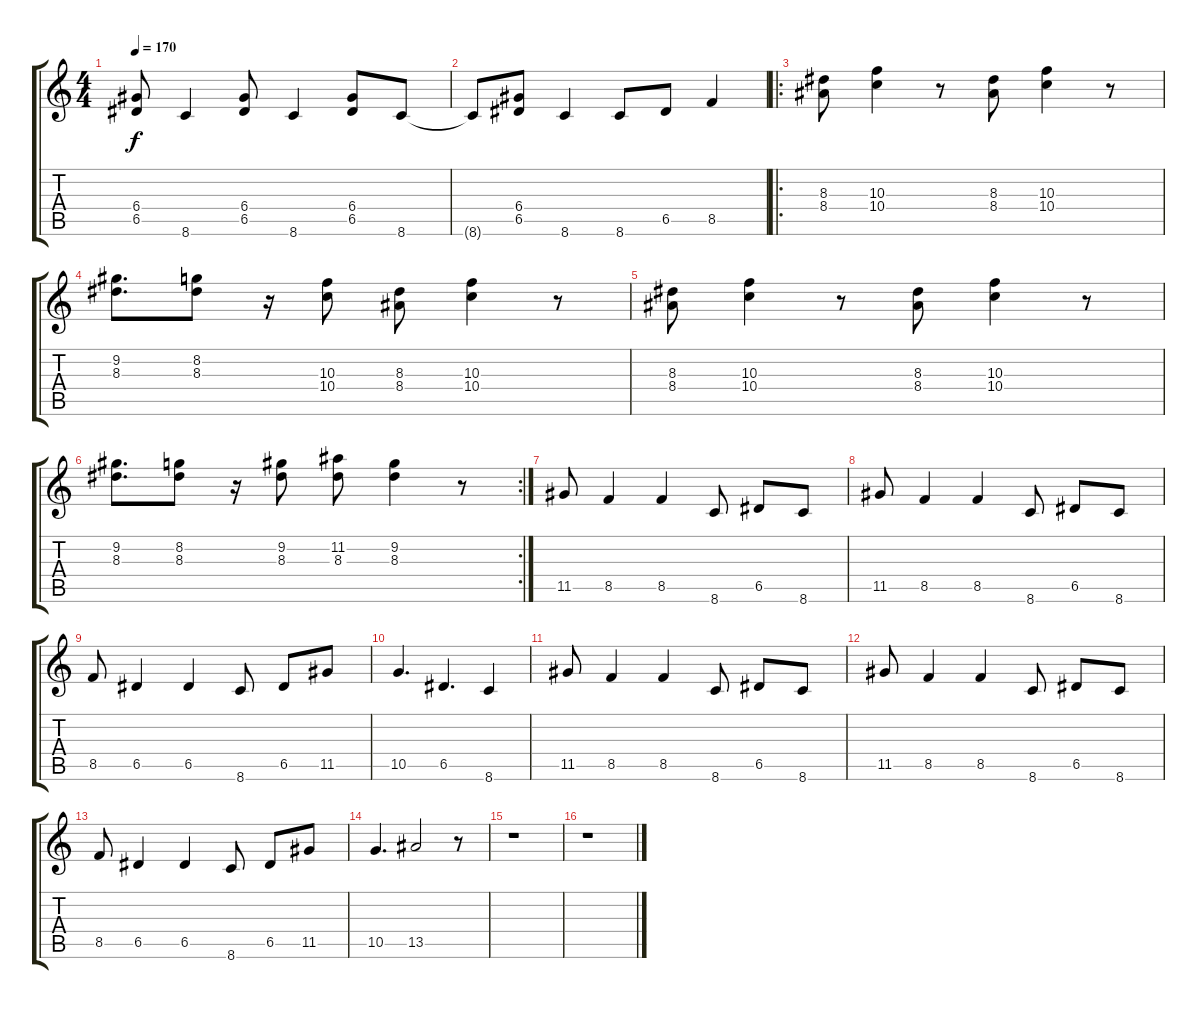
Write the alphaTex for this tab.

\track "" {instrument distortionguitar}
\staff {score tabs}
\tuning (E4 B3 G3 D3 A2 E2) {hide}
\ts (4 4)
\tempo 170
\clef g2
\ks c
(6.4 6.5).8{dy f} 8.6.4 (6.4 6.5).8 8.6.4 (6.4 6.5).8 8.6.8 |
8.6{t}.8 (6.4 6.5).8 8.6.4 8.6.8 6.5.8 8.5.4 |
\ro
(8.3 8.4).8 (10.3 10.4).4 r.8 (8.3 8.4).8 (10.3 10.4).4 r.8 |
(9.2 8.3).8{d} (8.2 8.3).8 r.16 (10.3 10.4).8 (8.3 8.4).8 (10.3 10.4).4 r.8 |
(8.3 8.4).8 (10.3 10.4).4 r.8 (8.3 8.4).8 (10.3 10.4).4 r.8 |
\rc 2
(9.2 8.3).8{d} (8.2 8.3).8 r.16 (9.2 8.3).8 (11.2 8.3).8 (9.2 8.3).4 r.8 |
11.5.8 8.5.4 8.5.4 8.6.8 6.5.8 8.6.8 |
11.5.8 8.5.4 8.5.4 8.6.8 6.5.8 8.6.8 |
8.5.8 6.5.4 6.5.4 8.6.8 6.5.8 11.5.8 |
10.5.4{d} 6.5.4{d} 8.6.4 |
11.5.8 8.5.4 8.5.4 8.6.8 6.5.8 8.6.8 |
11.5.8 8.5.4 8.5.4 8.6.8 6.5.8 8.6.8 |
8.5.8 6.5.4 6.5.4 8.6.8 6.5.8 11.5.8 |
10.5.4{d} 13.5.2 r.8 |
r.1 |
r.1
